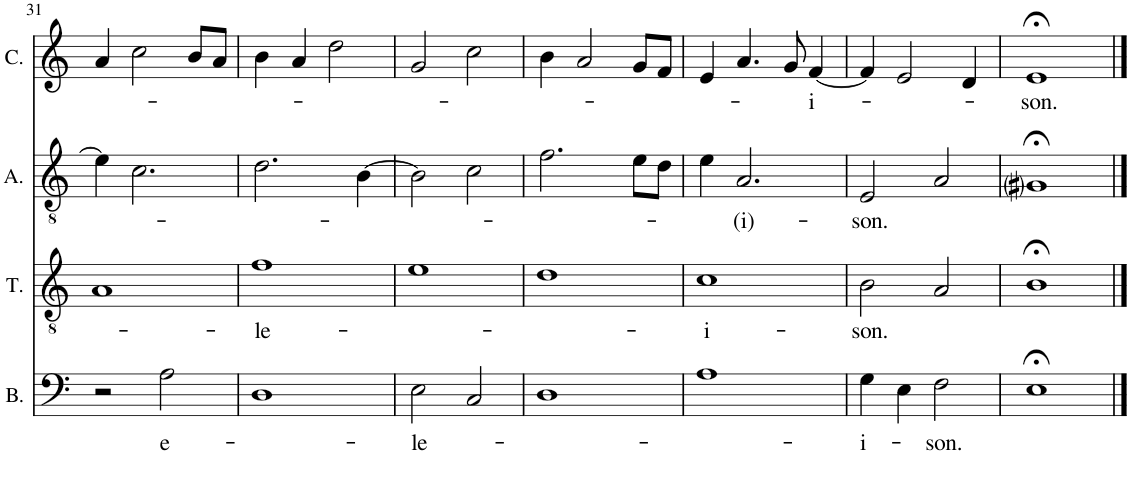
**kern	**text	**kern	**text	**kern	**text	**kern	**text
*part4	*part4	*part3	*part3	*part2	*part2	*part1	*part1
*staff4	*staff4	*staff3	*staff3	*staff2	*staff2	*staff1	*staff1
*I"Bass	*	*I"Tenor	*	*I"Altus	*	*I"Cantus	*
*I'B.	*	*I'T.	*	*I'A.	*	*I'C.	*
!!LO:PB:g=z
*clefF4	*	*clefGv2	*	*clefGv2	*	*clefG2	*
*k[]	*	*k[]	*	*k[]	*	*k[]	*
*M2/2	*	*M2/2	*	*M2/2	*	*M2/2	*
*met(c|)	*	*met(c|)	*	*met(c|)	*	*met(c|)	*
=31	=31	=31	=31	=31	=31	=31	=31
2r	.	1A	.	4e\]	.	4a/	.
.	.	.	.	2.c\	.	2cc\	.
!	!LO:LY:b	!	!	!	!	!	!
2A\	e-	.	.	.	.	.	.
.	.	.	.	.	.	8b/L	.
.	.	.	.	.	.	8a/J	.
=32	=32	=32	=32	=32	=32	=32	=32
!	!	!	!LO:LY:b	!	!	!	!
1D	.	1f	-le-	2.d\	.	4b\	.
.	.	.	.	.	.	4a/	.
.	.	.	.	.	.	2dd\	.
.	.	.	.	[4B\	.	.	.
=33	=33	=33	=33	=33	=33	=33	=33
!	!LO:LY:b	!	!	!	!	!	!
2E\	-le-	1e	.	2B\]	.	2g/	.
2C/	.	.	.	2c\	.	2cc\	.
=34	=34	=34	=34	=34	=34	=34	=34
1D	.	1d	.	2.f\	.	4b\	.
.	.	.	.	.	.	2a/	.
.	.	.	.	8e\L	.	8g/L	.
.	.	.	.	8d\J	.	8f/J	.
=35	=35	=35	=35	=35	=35	=35	=35
!	!	!	!LO:LY:b	!	!	!	!
1A	.	1c	-i-	4e\	.	4e/	.
!	!	!	!	!	!LO:LY:b	!	!
.	.	.	.	2.A/	-(i)-	4.a/	.
.	.	.	.	.	.	8g/	.
!	!	!	!	!	!	!	!LO:LY:b
.	.	.	.	.	.	[4f/	-i-
=36	=36	=36	=36	=36	=36	=36	=36
!	!LO:LY:b	!	!LO:LY:b	!	!LO:LY:b	!	!
4G\	i-	2B\	-son.	2E/	-son.	4f/]	.
4E\	.	.	.	.	.	2e/	.
!	!LO:LY:b	!	!	!	!	!	!
2F\	-son.	2A/	.	2A/	.	.	.
.	.	.	.	.	.	4d/	.
=37	=37	=37	=37	=37	=37	=37	=37
!	!	!	!	!	!	!	!LO:LY:b
1E;<	.	1B;<	.	1G#i;<	.	1e;<	-son.
==	==	==	==	==	==	==	==
*-	*-	*-	*-	*-	*-	*-	*-
